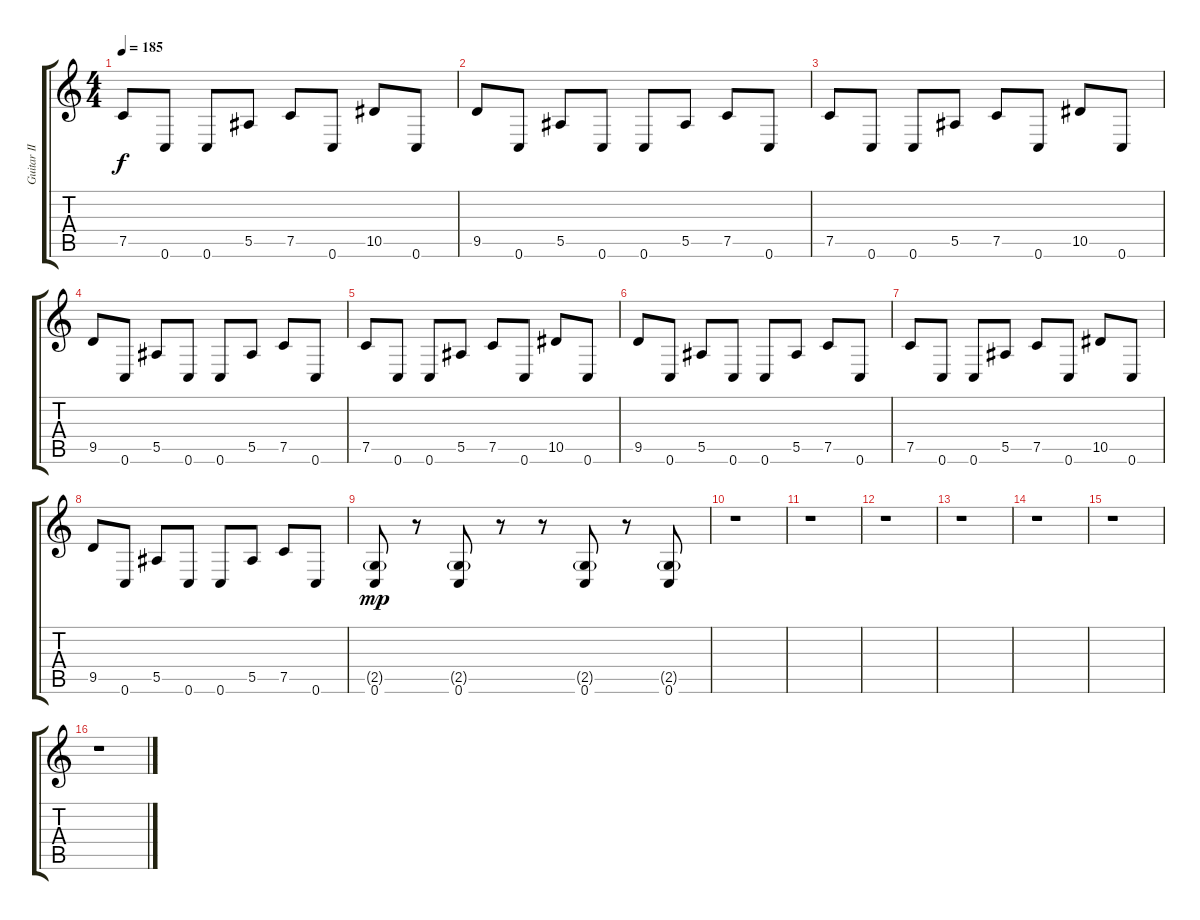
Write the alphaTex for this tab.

\track ("Guitar II" "Guitar II") {instrument distortionguitar}
\staff {score tabs}
\tuning (C4 G3 Eb3 Bb2 F2 C2) {hide}
\ts (4 4)
\tempo 185
\clef g2
\ks c
7.5.8{dy f} 0.6.8 0.6.8 5.5.8 7.5.8 0.6.8 10.5.8 0.6.8 |
9.5.8 0.6.8 5.5.8 0.6.8 0.6.8 5.5.8 7.5.8 0.6.8 |
7.5.8 0.6.8 0.6.8 5.5.8 7.5.8 0.6.8 10.5.8 0.6.8 |
9.5.8 0.6.8 5.5.8 0.6.8 0.6.8 5.5.8 7.5.8 0.6.8 |
7.5.8 0.6.8 0.6.8 5.5.8 7.5.8 0.6.8 10.5.8 0.6.8 |
9.5.8 0.6.8 5.5.8 0.6.8 0.6.8 5.5.8 7.5.8 0.6.8 |
7.5.8 0.6.8 0.6.8 5.5.8 7.5.8 0.6.8 10.5.8 0.6.8 |
9.5.8 0.6.8 5.5.8 0.6.8 0.6.8 5.5.8 7.5.8 0.6.8 |
(2.5{g} 0.6).8{dy mp} r.8 (2.5{g} 0.6).8 r.8 r.8 (2.5{g} 0.6).8 r.8 (2.5{g} 0.6).8 |
r.1 |
r.1 |
r.1 |
r.1 |
r.1 |
r.1 |
r.1
